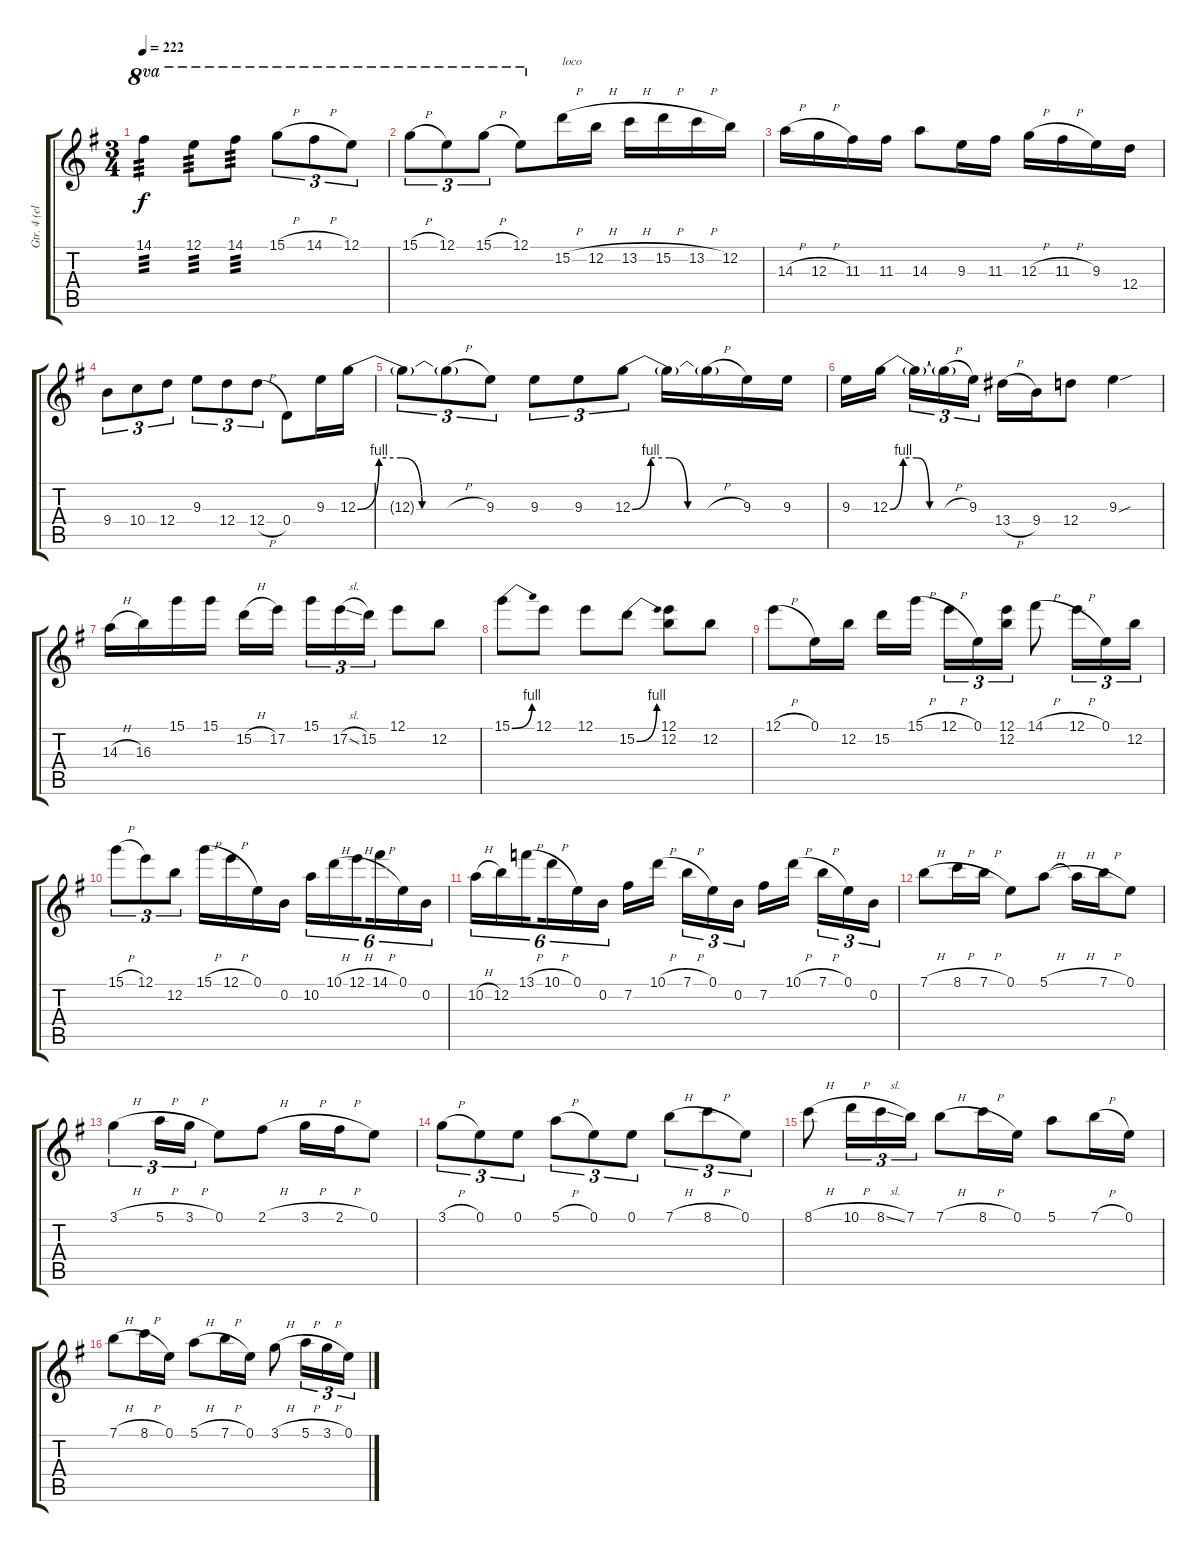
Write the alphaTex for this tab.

\track ("Gtr. 4 (elec.)" "Gtr. 4 (el") {instrument distortionguitar}
\staff {score tabs}
\tuning (E4 B3 G3 D3 A2 E2) {hide}
\ts (3 4)
\tempo 222
\clef g2
\ks g
14.1.4{ot 8va tp 3 dy f} 12.1.8{ot 8va tp 3} 14.1.8{ot 8va tp 3} 15.1{h}.8{tu (3 2) ot 8va} 14.1{h}.8{tu (3 2) ot 8va} 12.1.8{tu (3 2) ot 8va} |
15.1{h}.8{tu (3 2) ot 8va} 12.1.8{tu (3 2) ot 8va} 15.1{h}.8{tu (3 2) ot 8va} 12.1.8{ot 8va} 15.2{h}.16{txt "loco"} 12.2{h}.16 13.2{h}.16 15.2{h}.16 13.2{h}.16 12.2.16 |
14.3{h}.16 12.3{h}.16 11.3.16 11.3.16 14.3.8 9.3.16 11.3.16 12.3{h}.16 11.3{h}.16 9.3.16 12.4.16 |
9.4.8{tu (3 2)} 10.4.8{tu (3 2)} 12.4.8{tu (3 2)} 9.3.8{tu (3 2)} 12.4.8{tu (3 2)} 12.4{h}.8{tu (3 2)} 0.4.8 9.3.16 12.3{be (custom 0 0 10 4 20 4 30 0 60 0)}.16 |
12.3{t}.8{tu (3 2)} 12.3{h t}.8{tu (3 2)} 9.3.8{tu (3 2)} 9.3.8{tu (3 2)} 9.3.8{tu (3 2)} 12.3{be (custom 0 0 10 4 20 4 30 0 60 0)}.8{tu (3 2)} 12.3{t}.16 12.3{h t}.16 9.3.16 9.3.16 |
9.3.16 12.3{be (custom 0 0 10 4 20 4 30 0 60 0)}.16{beam splitsecondary} 12.3{t}.16{tu (3 2)} 12.3{h t}.16{tu (3 2)} 9.3.16{tu (3 2)} 13.4{h}.16 9.4.16 12.4.8 9.3{sou}.4 |
14.3{h}.16 16.3.16 15.1.16 15.1.16 15.2{h}.16 17.2.16{beam splitsecondary} 15.1.16{tu (3 2)} 17.2{sl}.16{tu (3 2)} 15.2.16{tu (3 2)} 12.1.8 12.2.8 |
15.1{be (bend 0 0 60 4)}.8 12.1.8 12.1.8 15.2{be (bend 0 0 60 4)}.8 (12.1 12.2).8 12.2.8 |
12.1{h}.8 0.1.16 12.2.16 15.2.16 15.1{h}.16{beam splitsecondary} 12.1{h}.16{tu (3 2)} 0.1.16{tu (3 2)} (12.1 12.2).16{tu (3 2)} 14.1{h}.8 12.1{h}.16{tu (3 2)} 0.1.16{tu (3 2)} 12.2.16{tu (3 2)} |
15.1{h}.8{tu (3 2)} 12.1.8{tu (3 2)} 12.2.8{tu (3 2)} 15.1{h}.16 12.1{h}.16 0.1.16 0.2.16 10.2.16{tu (6 4)} 10.1{h}.16{tu (6 4)} 12.1{h}.16{tu (6 4) beam splitsecondary} 14.1{h}.16{tu (6 4)} 0.1.16{tu (6 4)} 0.2.16{tu (6 4)} |
10.2{h}.16{tu (6 4)} 12.2.16{tu (6 4)} 13.1{h}.16{tu (6 4) beam splitsecondary} 10.1{h}.16{tu (6 4)} 0.1.16{tu (6 4)} 0.2.16{tu (6 4)} 7.2.16 10.1{h}.16{beam splitsecondary} 7.1{h}.16{tu (3 2)} 0.1.16{tu (3 2)} 0.2.16{tu (3 2)} 7.2.16 10.1{h}.16{beam splitsecondary} 7.1{h}.16{tu (3 2)} 0.1.16{tu (3 2)} 0.2.16{tu (3 2)} |
7.1{h}.8 8.1{h}.16 7.1{h}.16 0.1.8 5.1{h}.8 5.1{h t}.16 7.1{h}.16 0.1.8 |
3.1{h}.4{tu (3 2)} 5.1{h}.16{tu (3 2)} 3.1{h}.16{tu (3 2)} 0.1.8 2.1{h}.8 3.1{h}.16 2.1{h}.16 0.1.8 |
3.1{h}.8{tu (3 2)} 0.1.8{tu (3 2)} 0.1.8{tu (3 2)} 5.1{h}.8{tu (3 2)} 0.1.8{tu (3 2)} 0.1.8{tu (3 2)} 7.1{h}.8{tu (3 2)} 8.1{h}.8{tu (3 2)} 0.1.8{tu (3 2)} |
8.1{h}.8 10.1{h}.16{tu (3 2)} 8.1{sl}.16{tu (3 2)} 7.1.16{tu (3 2)} 7.1{h}.8 8.1{h}.16 0.1.16 5.1.8 7.1{h}.16 0.1.16 |
7.1{h}.8 8.1{h}.16 0.1.16 5.1{h}.8 7.1{h}.16 0.1.16 3.1{h}.8 5.1{h}.16{tu (3 2)} 3.1{h}.16{tu (3 2)} 0.1.16{tu (3 2)}
